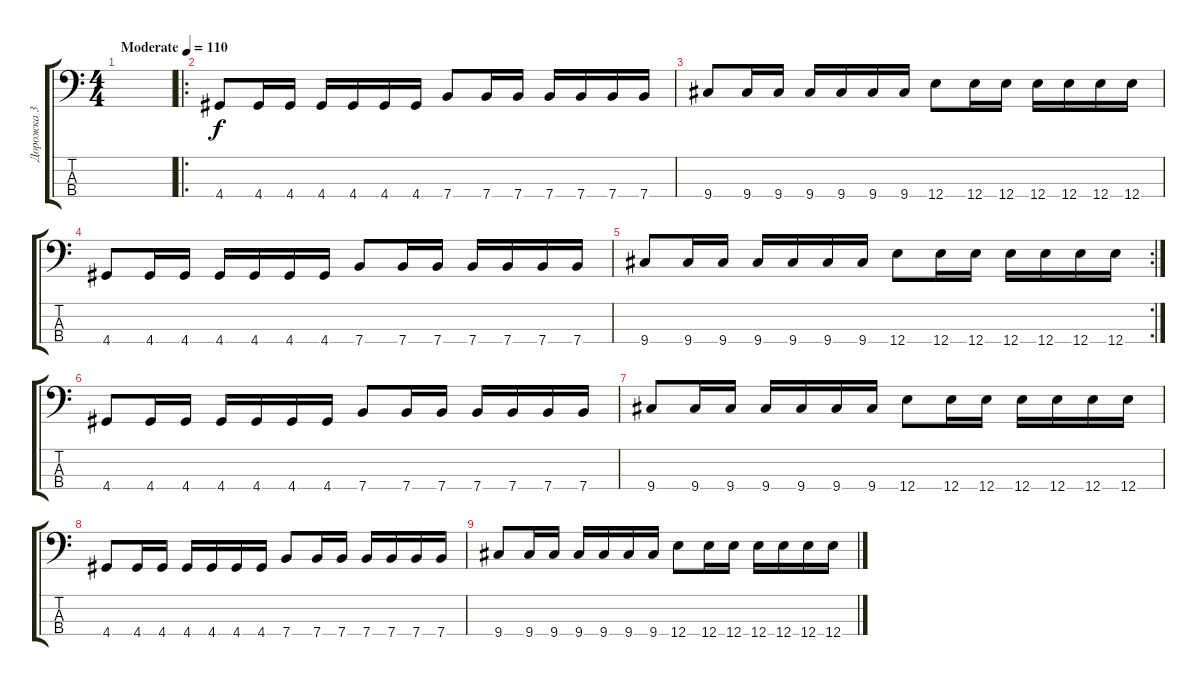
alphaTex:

\track ("Дорожка 3" "Дорожка 3") {instrument electricbassfinger}
\staff {score tabs}
\tuning (G2 D2 A1 E1) {hide}
\ts (4 4)
\tempo (110 "Moderate")
\clef f4
\ks c
|
\ro
4.4.8 4.4.16 4.4.16 4.4.16 4.4.16 4.4.16 4.4.16 7.4.8 7.4.16 7.4.16 7.4.16 7.4.16 7.4.16 7.4.16 |
9.4.8 9.4.16 9.4.16 9.4.16 9.4.16 9.4.16 9.4.16 12.4.8 12.4.16 12.4.16 12.4.16 12.4.16 12.4.16 12.4.16 |
4.4.8 4.4.16 4.4.16 4.4.16 4.4.16 4.4.16 4.4.16 7.4.8 7.4.16 7.4.16 7.4.16 7.4.16 7.4.16 7.4.16 |
\rc 2
9.4.8 9.4.16 9.4.16 9.4.16 9.4.16 9.4.16 9.4.16 12.4.8 12.4.16 12.4.16 12.4.16 12.4.16 12.4.16 12.4.16 |
4.4.8 4.4.16 4.4.16 4.4.16 4.4.16 4.4.16 4.4.16 7.4.8 7.4.16 7.4.16 7.4.16 7.4.16 7.4.16 7.4.16 |
9.4.8 9.4.16 9.4.16 9.4.16 9.4.16 9.4.16 9.4.16 12.4.8 12.4.16 12.4.16 12.4.16 12.4.16 12.4.16 12.4.16 |
4.4.8 4.4.16 4.4.16 4.4.16 4.4.16 4.4.16 4.4.16 7.4.8 7.4.16 7.4.16 7.4.16 7.4.16 7.4.16 7.4.16 |
9.4.8 9.4.16 9.4.16 9.4.16 9.4.16 9.4.16 9.4.16 12.4.8 12.4.16 12.4.16 12.4.16 12.4.16 12.4.16 12.4.16
